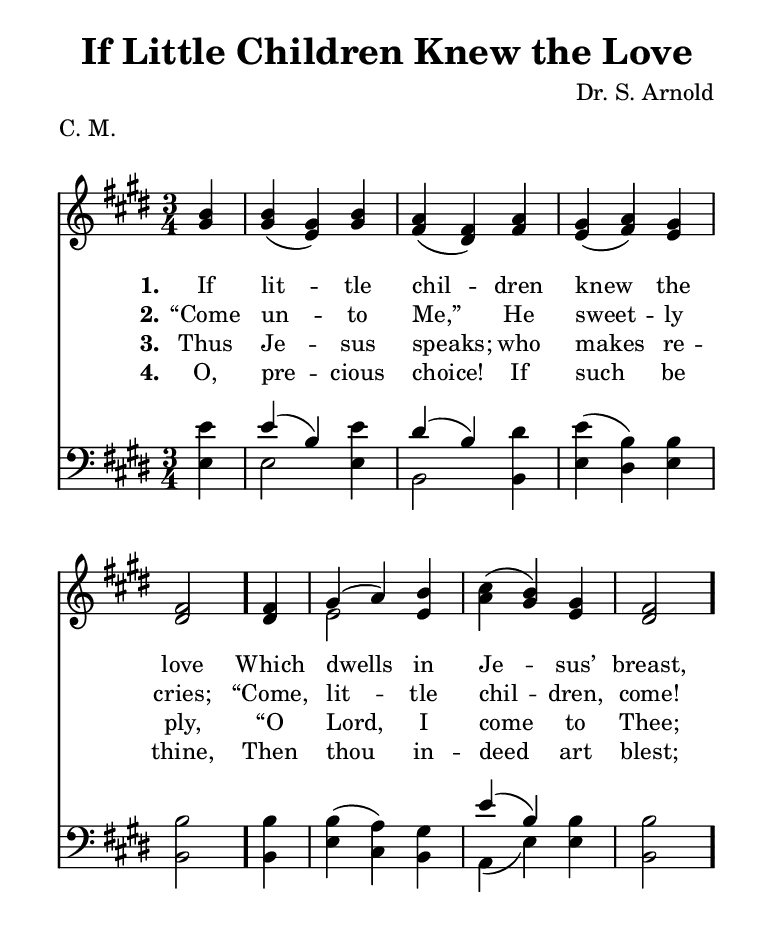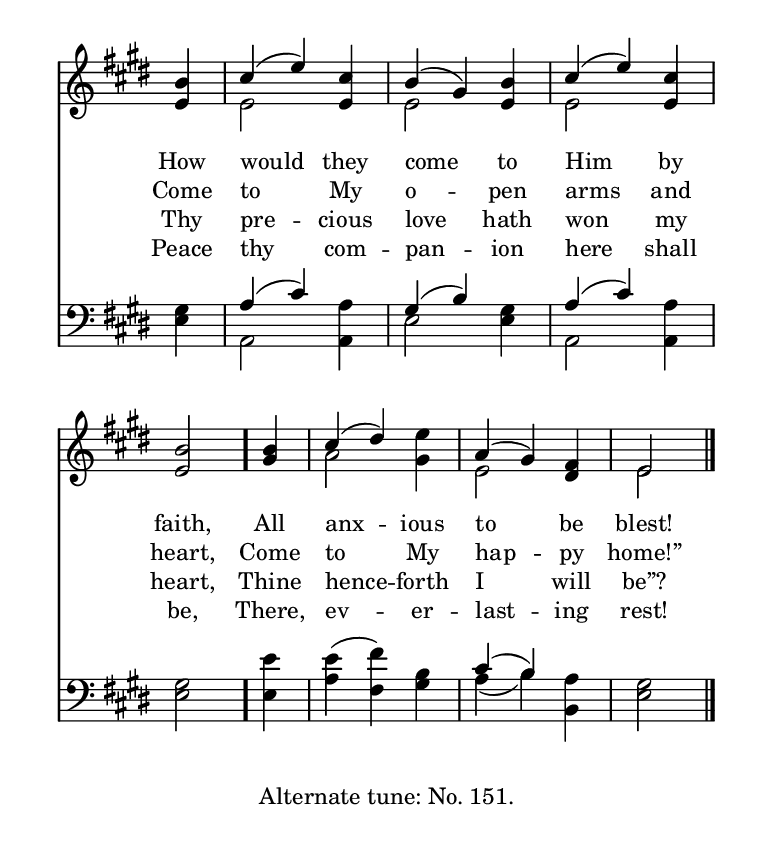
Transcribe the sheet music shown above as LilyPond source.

\include "common/global.ily"
\paper {
  \include "common/paper.ily"
  ragged-bottom = ##t
}

\header{
  hymnnumber = "300"
  title = "If Little Children Knew the Love"
  tunename = "Arnold"
  meter = "C. M."
  poet = ""
  composer = "Dr. S. Arnold"
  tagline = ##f
}

global = {
  \include "common/overrides.ily"
  \override Staff.TimeSignature.style = #'numbered
  \time 3/4
  \override Score.MetronomeMark.transparent = ##t % hide all fermata changes too
  \tempo 4=100
  \key e \major
  \partial 4
  \autoBeamOff
}

notesSoprano = {
\global
\relative c'' {

  b4 | b( gis) b | a( fis) a | gis( a) gis | fis2
  fis4 | gis4( a) b | cis( b) gis | fis2
  b4 | cis( e) cis | b( gis) b | cis( e) cis | b2
  b4 | cis( dis) e | a,( gis) fis | e2

  \bar "|."

}
}

notesAlto = {
\global
\relative e' {

  gis4 | gis( e) gis | fis( dis) fis | e( fis) e | dis2
  dis4 | e2 e4 | a( gis) e | dis2
  e4 | e2 e4 | e2 e4 | e2 e4 | e2
  gis4 | a2 gis4 | e2 dis4 | e2

}
}

notesTenor = {
\global
\relative a' {

  e4 | e( b) e | dis( b) dis | e( b) b | b2
  b4 | b( a) gis | e'( b) b | b2
  gis4 | a( cis) a | gis( b) gis | a( cis) a | gis2
  e'4 | e( fis) b, | cis( b) a | gis2

}
}

notesBass = {
\global
\relative f {

  e4 | e2 e4 b2 b4 | e( dis) e | b2
  b4 | e( cis) b | a( e') e | b2
  e4 | a,2 a4 | e'2 e4 | a,2 a4 | e'2
  e4 | a( fis) gis | a( b) b, | e2

}
}

wordsA = \lyricmode {
\set stanza = "1."

If lit -- tle chil -- dren knew the love \bar "."
Which dwells in Je -- sus’ breast, \bar "."
How would they come to Him by faith, \bar "."
All anx -- ious to be blest! \bar "."

}

wordsB = \lyricmode {
\set stanza = "2."

“Come un -- to Me,” He sweet -- ly cries;
“Come, lit -- tle chil -- dren, come!
Come to My o -- pen arms and heart,
Come to My hap -- py home!”

}

wordsC = \lyricmode {
\set stanza = "3."

Thus Je -- sus speaks; who makes re -- ply,
“O Lord, I come to Thee;
Thy pre -- cious love hath won my heart,
Thine hence -- forth I will be”?

}

wordsD = \lyricmode {
\set stanza = "4."

O, pre -- cious choice! If such be thine,
Then thou in -- deed art blest;
Peace thy com -- pan -- ion here shall be,
There, ev -- er -- last -- ing rest!

}

\score {
  \context ChoirStaff <<
    \context Staff = upper <<
      \set Staff.autoBeaming = ##f
      \set ChoirStaff.systemStartDelimiter = #'SystemStartBar
      \set ChoirStaff.printPartCombineTexts = ##f
      \partcombine #'(2 . 9) \notesSoprano \notesAlto
      \context NullVoice = sopranos { \voiceOne << \notesSoprano >> }
      \context NullVoice = altos { \voiceTwo << \notesAlto >> }
      \context Lyrics = one   \lyricsto sopranos \wordsA
      \context Lyrics = two   \lyricsto sopranos \wordsB
      \context Lyrics = three \lyricsto sopranos \wordsC
      \context Lyrics = four  \lyricsto sopranos \wordsD
    >>
    \context Staff = men <<
      \clef bass
      \set ChoirStaff.printPartCombineTexts = ##f
      \partcombine #'(2 . 9) \notesTenor \notesBass
      \context NullVoice = tenors { \voiceOne << \notesTenor >> }
      \context NullVoice = basses { \voiceTwo << \notesBass >> }
    >>
  >>
  \layout {
    \include "common/layout.ily"
  }
  \midi{
    \include "common/midi.ily"
  }
}

\noPageBreak \markup { \vspace #2 \fill-line { \raise #2 \line { Alternate tune: No. 151. } } }

\version "2.19.49"  % necessary for upgrading to future LilyPond versions.

% vi:set et ts=2 sw=2 ai nocindent syntax=lilypond:
